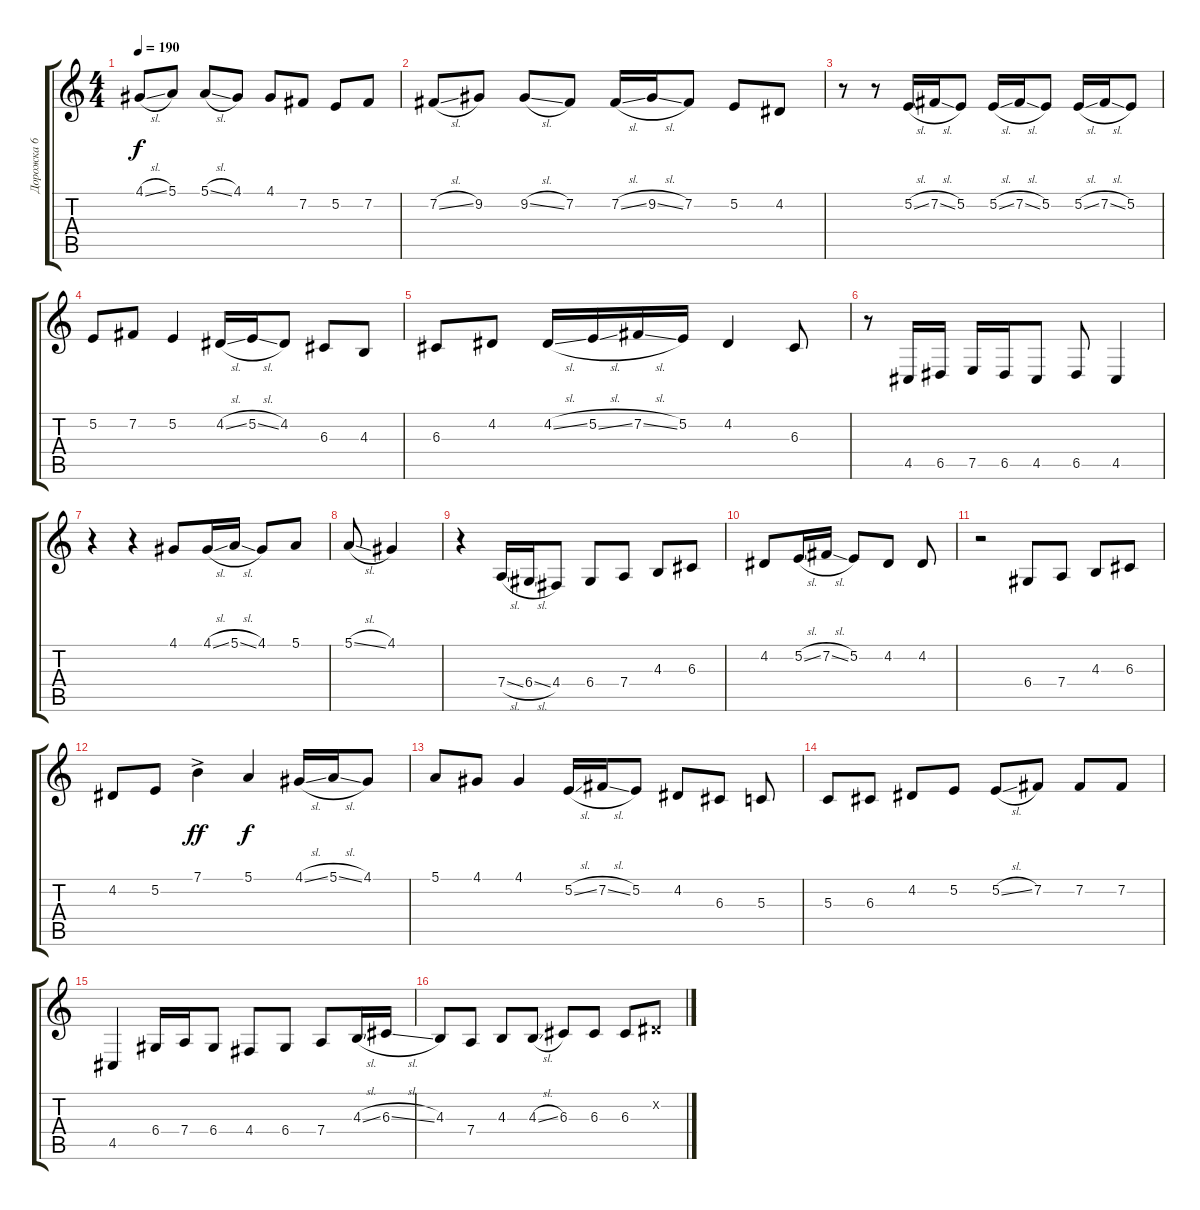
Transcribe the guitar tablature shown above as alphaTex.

\track ("Дорожка 6" "Дорожка 6") {instrument pad6metallic}
\staff {score tabs}
\tuning (E4 B3 G3 D3 A2 E2) {hide}
\ts (4 4)
\tempo 190
\clef g2
\ks c
4.1{sl}.8{dy f} 5.1.8 5.1{sl}.8 4.1.8 4.1.8 7.2.8 5.2.8 7.2.8 |
7.2{sl}.8 9.2.8 9.2{sl}.8 7.2.8 7.2{sl}.16 9.2{sl}.16 7.2.8 5.2.8 4.2.8 |
r.8 r.8 5.2{sl}.16 7.2{sl}.16 5.2.8 5.2{sl}.16 7.2{sl}.16 5.2.8 5.2{sl}.16 7.2{sl}.16 5.2.8 |
5.2.8 7.2.8 5.2.4 4.2{sl}.16 5.2{sl}.16 4.2.8 6.3.8 4.3.8 |
6.3.8 4.2.8 4.2{sl}.16 5.2{sl}.16 7.2{sl}.16 5.2.16 4.2.4 6.3.8 |
r.8 4.5.16 6.5.16 7.5.16 6.5.16 4.5.8 6.5.8 4.5.4 |
r.4 r.4 4.1.8 4.1{sl}.16 5.1{sl}.16 4.1.8 5.1.8 |
5.1{sl}.8 4.1.4 |
r.4 7.4{sl}.16 6.4{sl}.16 4.4.8 6.4.8 7.4.8 4.3.8 6.3.8 |
4.2.8 5.2{sl}.16 7.2{sl}.16 5.2.8 4.2.8 4.2.8 |
r.2 6.4.8 7.4.8 4.3.8 6.3.8 |
4.2.8 5.2.8 7.1{ac}.4{dy ff} 5.1.4{dy f} 4.1{sl}.16 5.1{sl}.16 4.1.8 |
5.1.8 4.1.8 4.1.4 5.2{sl}.16 7.2{sl}.16 5.2.8 4.2.8 6.3.8 5.3.8 |
5.3.8 6.3.8 4.2.8 5.2.8 5.2{sl}.8 7.2.8 7.2.8 7.2.8 |
4.5.4 6.4.16 7.4.16 6.4.8 4.4.8 6.4.8 7.4.8 4.3{sl}.16 6.3{sl}.16 |
4.3.8 7.4.8 4.3.8 4.3{sl}.8 6.3.8 6.3.8 6.3.8 4.2{x}.8
